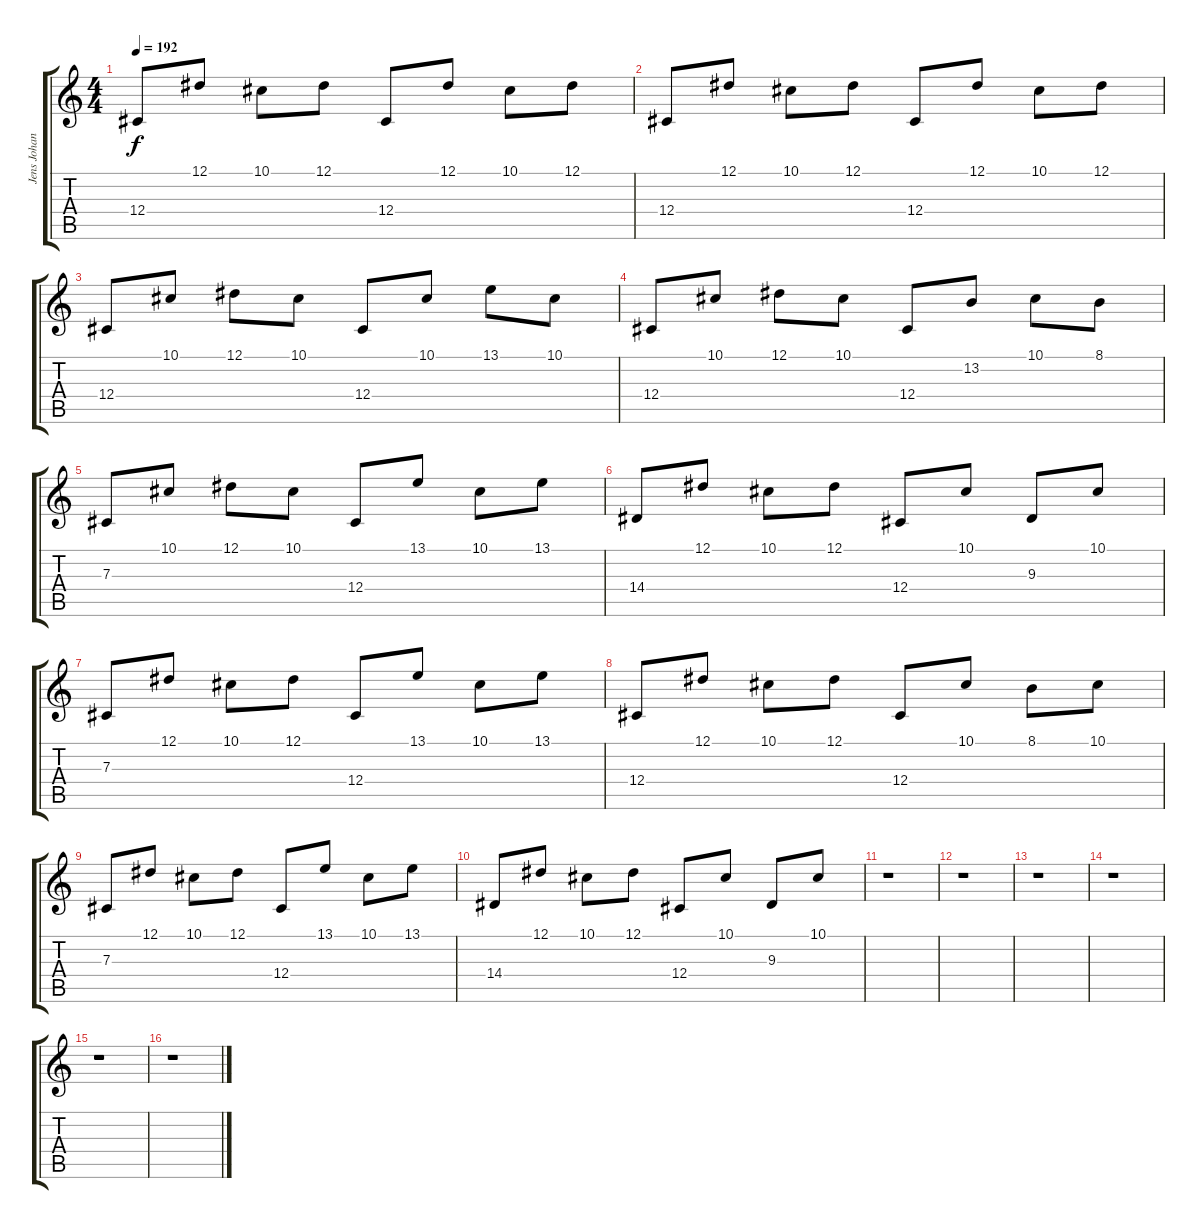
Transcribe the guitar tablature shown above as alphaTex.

\track ("Jens Johansson" "Jens Johan") {instrument rockorgan}
\staff {score tabs}
\tuning (Eb4 Bb3 Gb3 Db3 Ab2 Eb2) {hide}
\ts (4 4)
\tempo 192
\clef g2
\ks c
12.4.8{dy f instrument rockorgan} 12.1.8 10.1.8 12.1.8 12.4.8 12.1.8 10.1.8 12.1.8 |
12.4.8 12.1.8 10.1.8 12.1.8 12.4.8 12.1.8 10.1.8 12.1.8 |
12.4.8 10.1.8 12.1.8 10.1.8 12.4.8 10.1.8 13.1.8 10.1.8 |
12.4.8 10.1.8 12.1.8 10.1.8 12.4.8 13.2.8 10.1.8 8.1.8 |
7.3.8 10.1.8 12.1.8 10.1.8 12.4.8 13.1.8 10.1.8 13.1.8 |
14.4.8 12.1.8 10.1.8 12.1.8 12.4.8 10.1.8 9.3.8 10.1.8 |
7.3.8 12.1.8 10.1.8 12.1.8 12.4.8 13.1.8 10.1.8 13.1.8 |
12.4.8 12.1.8 10.1.8 12.1.8 12.4.8 10.1.8 8.1.8 10.1.8 |
7.3.8 12.1.8 10.1.8 12.1.8 12.4.8 13.1.8 10.1.8 13.1.8 |
14.4.8 12.1.8 10.1.8 12.1.8 12.4.8 10.1.8 9.3.8 10.1.8 |
r.1 |
r.1 |
r.1 |
r.1 |
r.1 |
r.1
